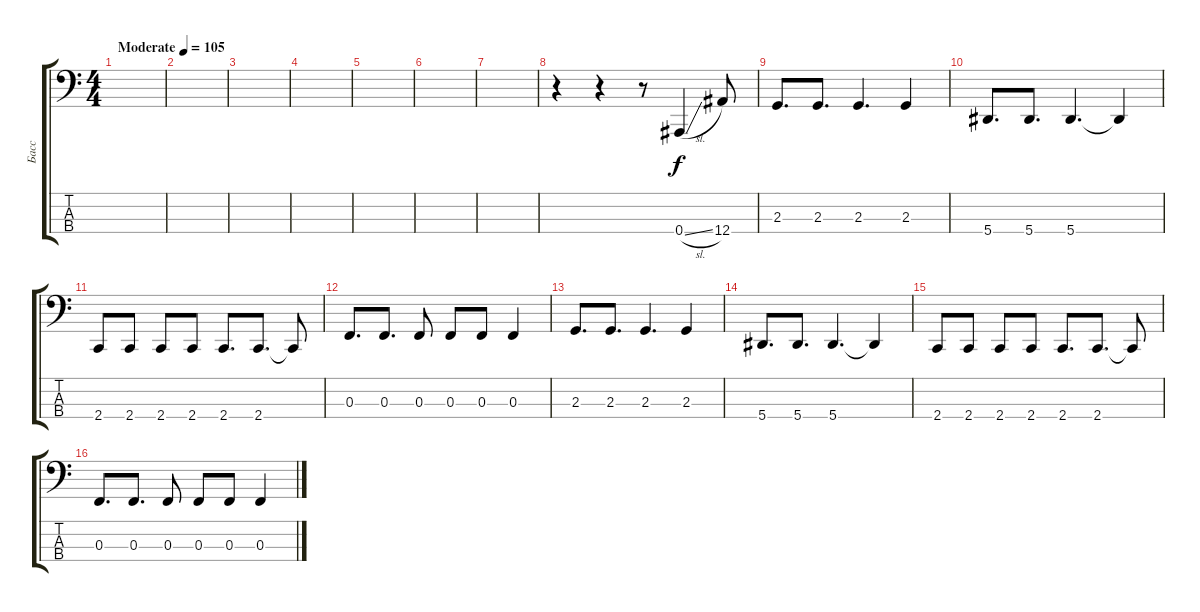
\track ("Басс" "Басс") {instrument electricbasspick}
\staff {score tabs}
\tuning (Eb2 Bb1 F1 Bb0) {hide}
\ts (4 4)
\tempo (105 "Moderate")
\clef f4
\ks c
|
|
|
|
|
|
|
r.4 r.4 r.8 0.4{sl}.4 12.4.8 |
2.3.8{d} 2.3.8{d} 2.3.4{d} 2.3.4 |
5.4.8{d} 5.4.8{d} 5.4.4{d} 5.4{t}.4 |
2.4.8 2.4.8 2.4.8 2.4.8 2.4.8{d} 2.4.8{d} 2.4{t}.8 |
0.3.8{d} 0.3.8{d} 0.3.8 0.3.8 0.3.8 0.3.4 |
2.3.8{d} 2.3.8{d} 2.3.4{d} 2.3.4 |
5.4.8{d} 5.4.8{d} 5.4.4{d} 5.4{t}.4 |
2.4.8 2.4.8 2.4.8 2.4.8 2.4.8{d} 2.4.8{d} 2.4{t}.8 |
0.3.8{d} 0.3.8{d} 0.3.8 0.3.8 0.3.8 0.3.4
